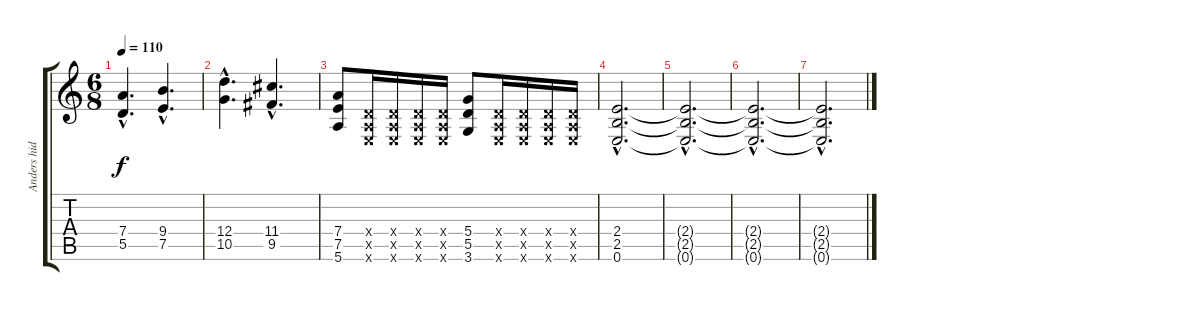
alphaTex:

\track ("Anders hidle" "Anders hid") {instrument distortionguitar}
\staff {score tabs}
\tuning (E4 B3 G3 D3 A2 E2) {hide}
\ts (6 8)
\tempo 110
\clef g2
\ks c
(7.4{hac} 5.5{hac}).4{d dy f} (9.4{hac} 7.5{hac}).4{d} |
(12.4{hac} 10.5{hac}).4{d} (11.4{hac} 9.5{hac}).4{d} |
(7.4 7.5 5.6).8 (0.4{x} 0.5{x} 0.6{x}).16 (0.4{x} 0.5{x} 0.6{x}).16 (0.4{x} 0.5{x} 0.6{x}).16 (0.4{x} 0.5{x} 0.6{x}).16 (5.4 5.5 3.6).8 (0.4{x} 0.5{x} 0.6{x}).16 (0.4{x} 0.5{x} 0.6{x}).16 (0.4{x} 0.5{x} 0.6{x}).16 (0.4{x} 0.5{x} 0.6{x}).16 |
(2.4{hac} 2.5{hac} 0.6{hac}).2{d volume 3} |
(2.4{hac t} 2.5{hac t} 0.6{hac t}).2{d} |
(2.4{hac t} 2.5{hac t} 0.6{hac t}).2{d} |
(2.4{hac t} 2.5{hac t} 0.6{hac t}).2{d}
